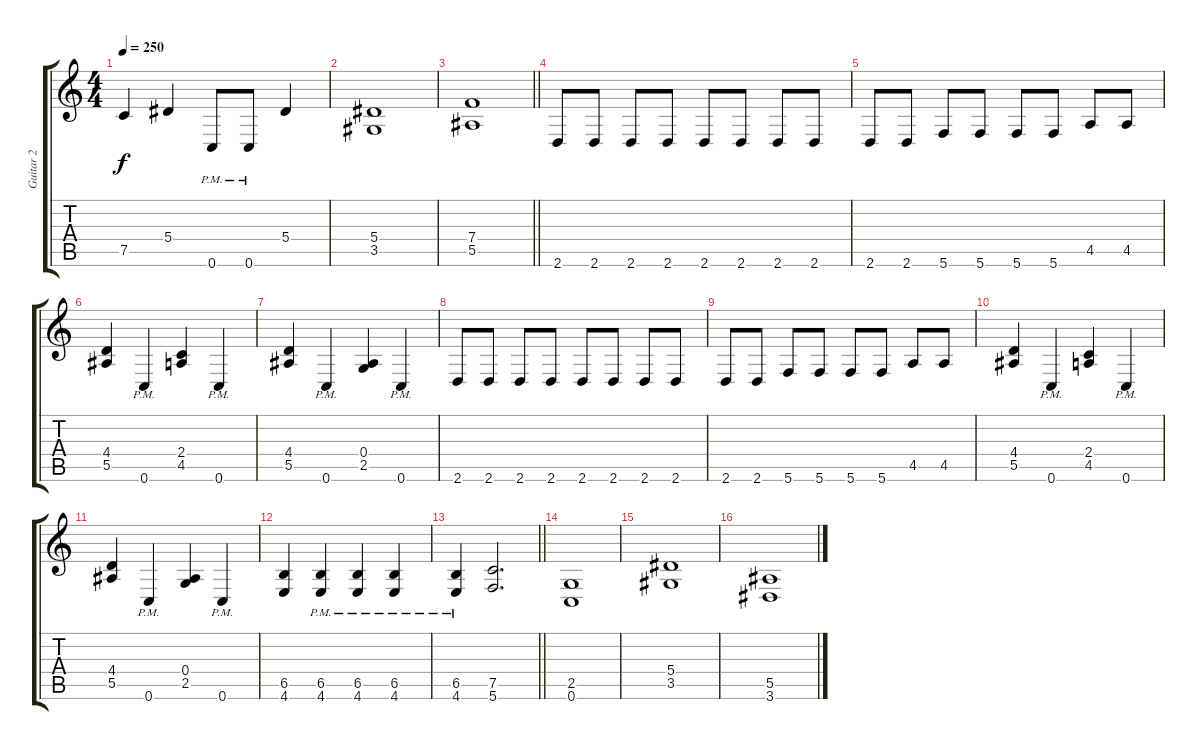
\track ("Guitar 2" "Guitar 2") {instrument distortionguitar}
\staff {score tabs}
\tuning (C4 G3 Eb3 Bb2 F2 C2) {hide}
\ts (4 4)
\tempo 250
\clef g2
\ks c
7.5.4{dy f} 5.4.4 0.6{pm}.8 0.6{pm}.8 5.4.4 |
(5.4 3.5).1 |
\barLineRight lightlight
(7.4 5.5).1 |
2.6.8 2.6.8 2.6.8 2.6.8 2.6.8 2.6.8 2.6.8 2.6.8 |
2.6.8 2.6.8 5.6.8 5.6.8 5.6.8 5.6.8 4.5.8 4.5.8 |
(4.4 5.5).4 0.6{pm}.4 (2.4 4.5).4 0.6{pm}.4 |
(4.4 5.5).4 0.6{pm}.4 (0.4 2.5).4 0.6{pm}.4 |
2.6.8 2.6.8 2.6.8 2.6.8 2.6.8 2.6.8 2.6.8 2.6.8 |
2.6.8 2.6.8 5.6.8 5.6.8 5.6.8 5.6.8 4.5.8 4.5.8 |
(4.4 5.5).4 0.6{pm}.4 (2.4 4.5).4 0.6{pm}.4 |
(4.4 5.5).4 0.6{pm}.4 (0.4 2.5).4 0.6{pm}.4 |
(6.5 4.6).4 (6.5{pm} 4.6{pm}).4 (6.5{pm} 4.6{pm}).4 (6.5{pm} 4.6{pm}).4 |
\barLineRight lightlight
(6.5{pm} 4.6{pm}).4 (7.5 5.6).2{d} |
(2.5 0.6).1 |
(5.4 3.5).1 |
(5.5 3.6).1
